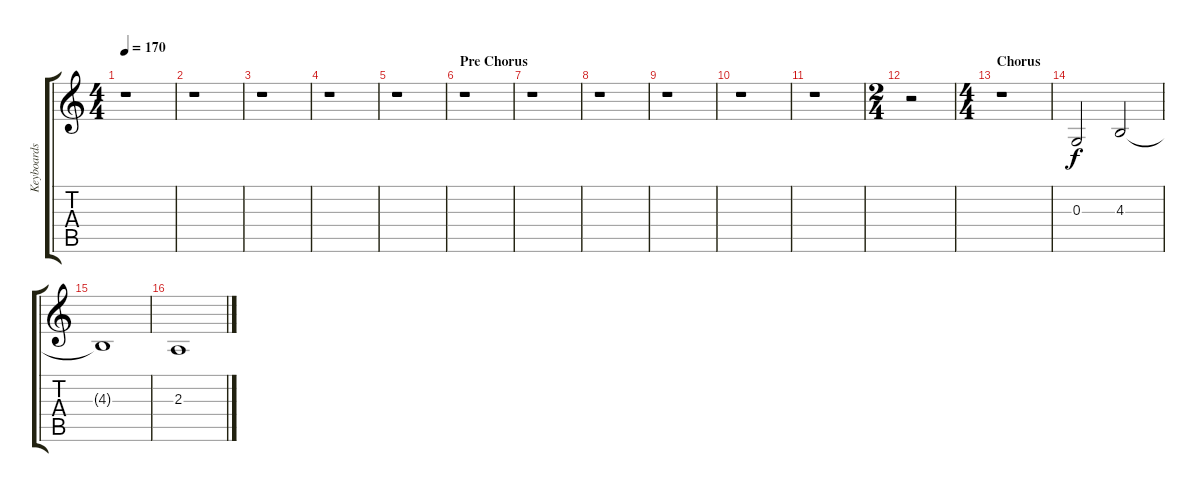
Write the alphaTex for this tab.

\track ("Keyboards 1" "Keyboards ") {instrument stringensemble1}
\staff {score tabs}
\tuning (E4 B3 G3 D3 A2 E2) {hide}
\ts (4 4)
\tempo 170
\clef g2
\ks c
r.1{dy f} |
r.1 |
r.1 |
r.1 |
r.1 |
\section ("" "Pre Chorus")
r.1 |
r.1 |
r.1 |
r.1 |
r.1 |
r.1 |
\ts (2 4)
r.2 |
\ts (4 4)
\section ("" "Chorus")
r.1 |
0.3.2 4.3.2 |
4.3{t}.1 |
2.3.1
